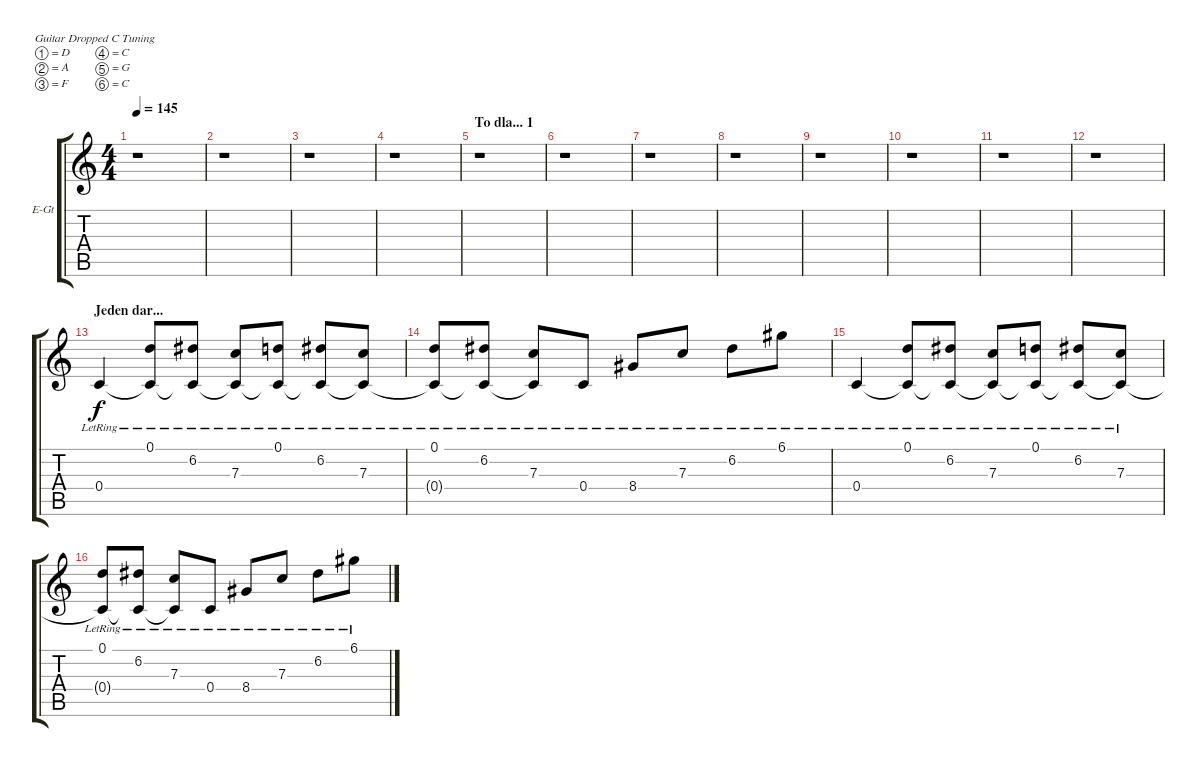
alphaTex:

\bracketExtendMode groupsimilarinstruments
\firstSystemTrackNameOrientation horizontal
\otherSystemsTrackNameOrientation horizontal
\track ("sfx2" "E-Gt") {instrument electricguitarclean}
\staff {score tabs}
\tuning (D4 A3 F3 C3 G2 C2)
\ts (4 4)
\tempo 145
\clef g2
\ks c
r.1{dy f} |
r.1 |
r.1 |
r.1 |
\section ("" "To dla... 1")
r.1 |
r.1 |
r.1 |
r.1 |
r.1 |
r.1 |
r.1 |
r.1 |
\section ("" "Jeden dar...")
0.4{lr}.4 (0.1{lr} 0.4{lr t}).8 (6.2{lr} 0.4{lr t}).8 (7.3{lr} 0.4{lr t}).8 (0.1{lr} 0.4{lr t}).8 (6.2{lr} 0.4{lr t}).8 (7.3{lr} 0.4{lr t}).8 |
(0.1{lr} 0.4{lr t}).8 (6.2{lr} 0.4{lr t}).8 (7.3{lr} 0.4{lr t}).8 0.4{lr}.8 8.4{lr}.8 7.3{lr}.8 6.2{lr}.8 6.1{lr}.8 |
0.4{lr}.4 (0.1{lr} 0.4{lr t}).8 (6.2{lr} 0.4{lr t}).8 (7.3{lr} 0.4{lr t}).8 (0.1{lr} 0.4{lr t}).8 (6.2{lr} 0.4{lr t}).8 (7.3{lr} 0.4{lr t}).8 |
(0.1{lr} 0.4{lr t}).8 (6.2{lr} 0.4{lr t}).8 (7.3{lr} 0.4{lr t}).8 0.4{lr}.8 8.4{lr}.8 7.3{lr}.8 6.2{lr}.8 6.1{lr}.8
